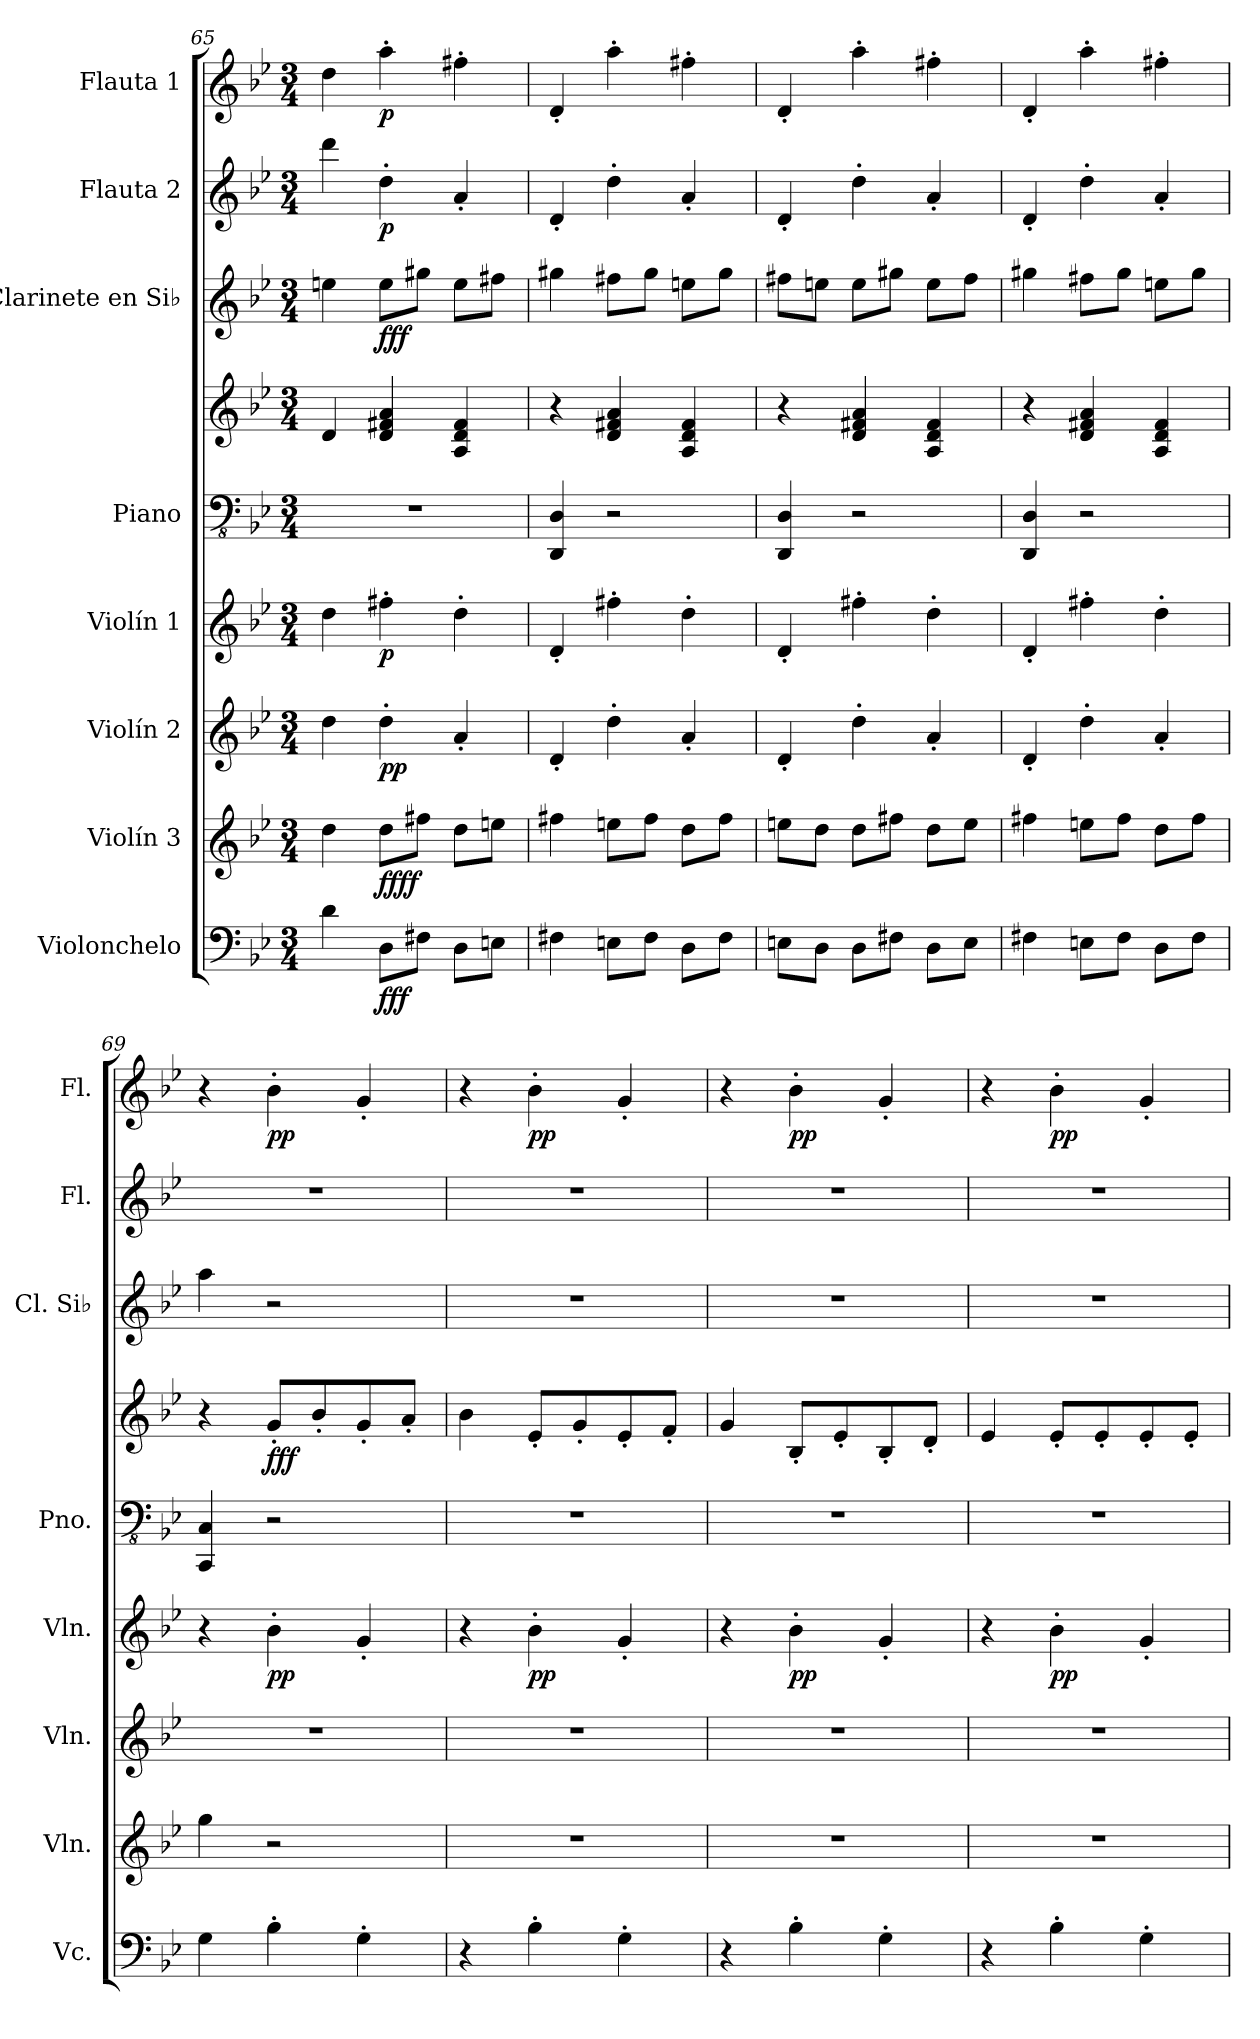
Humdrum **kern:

**kern	**dynam	**kern	**dynam	**kern	**dynam	**kern	**dynam	**kern	**kern	**dynam	**kern	**dynam	**kern	**dynam	**kern	**dynam
*part8	*part8	*part7	*part7	*part6	*part6	*part5	*part5	*part4	*part4	*part4	*part3	*part3	*part2	*part2	*part1	*part1
*staff9	*staff9	*staff8	*staff8	*staff7	*staff7	*staff6	*staff6	*staff5	*staff4	*staff4/5	*staff3	*staff3	*staff2	*staff2	*staff1	*staff1
*I"Violonchelo	*	*I"Violín 3	*	*I"Violín 2	*	*I"Violín 1	*	*I"Piano	*	*	*I"Clarinete en Si♭	*	*I"Flauta 2	*	*I"Flauta 1	*
*I'Vc.	*	*I'Vln.	*	*I'Vln.	*	*I'Vln.	*	*I'Pno.	*	*	*I'Cl. Si♭	*	*I'Fl.	*	*I'Fl.	*
*clefF4	*	*clefG2	*	*clefG2	*	*clefG2	*	*clefFv4	*clefG2	*	*clefG2	*	*clefG2	*	*clefG2	*
*	*	*	*	*	*	*	*	*	*	*	*ITrd1c2	*	*	*	*	*
*k[b-e-]	*	*k[b-e-]	*	*k[b-e-]	*	*k[b-e-]	*	*k[b-e-]	*k[b-e-]	*	*k[b-e-a-d-]	*	*k[b-e-]	*	*k[b-e-]	*
*M3/4	*	*M3/4	*	*M3/4	*	*M3/4	*	*M3/4	*M3/4	*	*M3/4	*	*M3/4	*	*M3/4	*
=65	=65	=65	=65	=65	=65	=65	=65	=65	=65	=65	=65	=65	=65	=65	=65	=65
4d\	.	4dd\	.	4dd\	.	4dd\	.	2.r	4d/	.	4ddn\	.	4ddd\	.	4dd\	.
!	!LO:DY:b	!	!LO:DY:b	!	!	!	!	!	!	!	!	!	!	!	!	!
!	!	!	!LO:DY:n=1:b	!	!LO:DY:b	!	!	!	!	!	!	!	!	!	!	!
!	!	!	!	!	!LO:DY:n=1:b	!	!LO:DY:b	!	!	!	!	!LO:DY:b	!	!LO:DY:b	!	!LO:DY:b
8D\L	fff	8dd\L	f fff	4dd'\	p p	4ff#X'\	p	.	4d/ 4f#X/ 4a/	.	8dd\L	fff	4dd'\	p	4aa'\	p
8F#X\J	.	8ff#X\J	.	.	.	.	.	.	.	.	8ff#X\J	.	.	.	.	.
8D\L	.	8dd\L	.	4a'/	.	4dd'\	.	.	4A/ 4d/ 4f#/	.	8dd\L	.	4a'/	.	4ff#X'\	.
8En\J	.	8een\J	.	.	.	.	.	.	.	.	8een\J	.	.	.	.	.
=66	=66	=66	=66	=66	=66	=66	=66	=66	=66	=66	=66	=66	=66	=66	=66	=66
4F#X\	.	4ff#X\	.	4d'/	.	4d'/	.	4DDD/ 4DD/	4r	.	4ff#X\	.	4d'/	.	4d'/	.
8En\L	.	8een\L	.	4dd'\	.	4ff#X'\	.	2r	4d/ 4f#X/ 4a/	.	8een\L	.	4dd'\	.	4aa'\	.
8F#\J	.	8ff#\J	.	.	.	.	.	.	.	.	8ff#\J	.	.	.	.	.
8D\L	.	8dd\L	.	4a'/	.	4dd'\	.	.	4A/ 4d/ 4f#/	.	8ddn\L	.	4a'/	.	4ff#X'\	.
8F#\J	.	8ff#\J	.	.	.	.	.	.	.	.	8ff#\J	.	.	.	.	.
=67	=67	=67	=67	=67	=67	=67	=67	=67	=67	=67	=67	=67	=67	=67	=67	=67
8En\L	.	8een\L	.	4d'/	.	4d'/	.	4DDD/ 4DD/	4r	.	8een\L	.	4d'/	.	4d'/	.
8D\J	.	8dd\J	.	.	.	.	.	.	.	.	8ddn\J	.	.	.	.	.
8D\L	.	8dd\L	.	4dd'\	.	4ff#X'\	.	2r	4d/ 4f#X/ 4a/	.	8dd\L	.	4dd'\	.	4aa'\	.
8F#X\J	.	8ff#X\J	.	.	.	.	.	.	.	.	8ff#X\J	.	.	.	.	.
8D\L	.	8dd\L	.	4a'/	.	4dd'\	.	.	4A/ 4d/ 4f#/	.	8dd\L	.	4a'/	.	4ff#X'\	.
8E\J	.	8ee\J	.	.	.	.	.	.	.	.	8ee\J	.	.	.	.	.
=68	=68	=68	=68	=68	=68	=68	=68	=68	=68	=68	=68	=68	=68	=68	=68	=68
4F#X\	.	4ff#X\	.	4d'/	.	4d'/	.	4DDD/ 4DD/	4r	.	4ff#X\	.	4d'/	.	4d'/	.
8En\L	.	8een\L	.	4dd'\	.	4ff#X'\	.	2r	4d/ 4f#X/ 4a/	.	8een\L	.	4dd'\	.	4aa'\	.
8F#\J	.	8ff#\J	.	.	.	.	.	.	.	.	8ff#\J	.	.	.	.	.
8D\L	.	8dd\L	.	4a'/	.	4dd'\	.	.	4A/ 4d/ 4f#/	.	8ddn\L	.	4a'/	.	4ff#X'\	.
8F#\J	.	8ff#\J	.	.	.	.	.	.	.	.	8ff#\J	.	.	.	.	.
!!LO:PB:g=z
=69	=69	=69	=69	=69	=69	=69	=69	=69	=69	=69	=69	=69	=69	=69	=69	=69
4G\	.	4gg\	.	2.r	.	4r	.	4CCC/ 4CC/	4r	.	4gg\	.	2.r	.	4r	.
!	!	!	!	!	!	!	!LO:DY:b	!	!	!LO:DY:b	!	!	!	!	!	!LO:DY:b
4B-'\	.	2r	.	.	.	4b-'\	pp	2r	8g'/L	fff	2r	.	.	.	4b-'\	pp
.	.	.	.	.	.	.	.	.	8b-'/	.	.	.	.	.	.	.
4G'\	.	.	.	.	.	4g'/	.	.	8g'/	.	.	.	.	.	4g'/	.
.	.	.	.	.	.	.	.	.	8a'/J	.	.	.	.	.	.	.
=70	=70	=70	=70	=70	=70	=70	=70	=70	=70	=70	=70	=70	=70	=70	=70	=70
4r	.	2.r	.	2.r	.	4r	.	2.r	4b-\	.	2.r	.	2.r	.	4r	.
!	!	!	!	!	!	!	!LO:DY:b	!	!	!	!	!	!	!	!	!LO:DY:b
4B-'\	.	.	.	.	.	4b-'\	pp	.	8e-'/L	.	.	.	.	.	4b-'\	pp
.	.	.	.	.	.	.	.	.	8g'/	.	.	.	.	.	.	.
4G'\	.	.	.	.	.	4g'/	.	.	8e-'/	.	.	.	.	.	4g'/	.
.	.	.	.	.	.	.	.	.	8f'/J	.	.	.	.	.	.	.
=71	=71	=71	=71	=71	=71	=71	=71	=71	=71	=71	=71	=71	=71	=71	=71	=71
4r	.	2.r	.	2.r	.	4r	.	2.r	4g/	.	2.r	.	2.r	.	4r	.
!	!	!	!	!	!	!	!LO:DY:b	!	!	!	!	!	!	!	!	!LO:DY:b
4B-'\	.	.	.	.	.	4b-'\	pp	.	8B-'/L	.	.	.	.	.	4b-'\	pp
.	.	.	.	.	.	.	.	.	8e-'/	.	.	.	.	.	.	.
4G'\	.	.	.	.	.	4g'/	.	.	8B-'/	.	.	.	.	.	4g'/	.
.	.	.	.	.	.	.	.	.	8d'/J	.	.	.	.	.	.	.
=72	=72	=72	=72	=72	=72	=72	=72	=72	=72	=72	=72	=72	=72	=72	=72	=72
4r	.	2.r	.	2.r	.	4r	.	2.r	4e-/	.	2.r	.	2.r	.	4r	.
!	!	!	!	!	!	!	!LO:DY:b	!	!	!	!	!	!	!	!	!LO:DY:b
4B-'\	.	.	.	.	.	4b-'\	pp	.	8e-'/L	.	.	.	.	.	4b-'\	pp
.	.	.	.	.	.	.	.	.	8e-'/	.	.	.	.	.	.	.
4G'\	.	.	.	.	.	4g'/	.	.	8e-'/	.	.	.	.	.	4g'/	.
.	.	.	.	.	.	.	.	.	8e-'/J	.	.	.	.	.	.	.
=	=	=	=	=	=	=	=	=	=	=	=	=	=	=	=	=
*-	*-	*-	*-	*-	*-	*-	*-	*-	*-	*-	*-	*-	*-	*-	*-	*-
